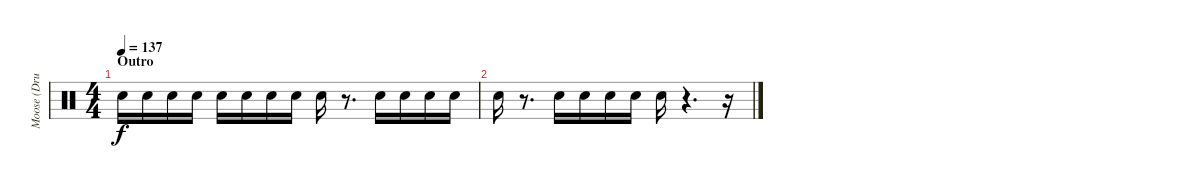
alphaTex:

\track ("Moose (Drums)" "Moose (Dru") {instrument percussion}
\staff {score}
\articulation defaults
\ts (4 4)
\section ("" "Outro")
\tempo 137
\clef neutral
\ks c "Electric Snare (hit)".16{dy f} "Electric Snare (hit)".16 "Electric Snare (hit)".16 "Electric Snare (hit)".16 "Electric Snare (hit)".16 "Electric Snare (hit)".16 "Electric Snare (hit)".16 "Electric Snare (hit)".16 "Electric Snare (hit)".16
r.8{d} "Electric Snare (hit)".16 "Electric Snare (hit)".16 "Electric Snare (hit)".16 "Electric Snare (hit)".16 |
"Electric Snare (hit)".16 r.8{d} "Electric Snare (hit)".16 "Electric Snare (hit)".16 "Electric Snare (hit)".16 "Electric Snare (hit)".16 "Electric Snare (hit)".16 r.4{d} r.16
